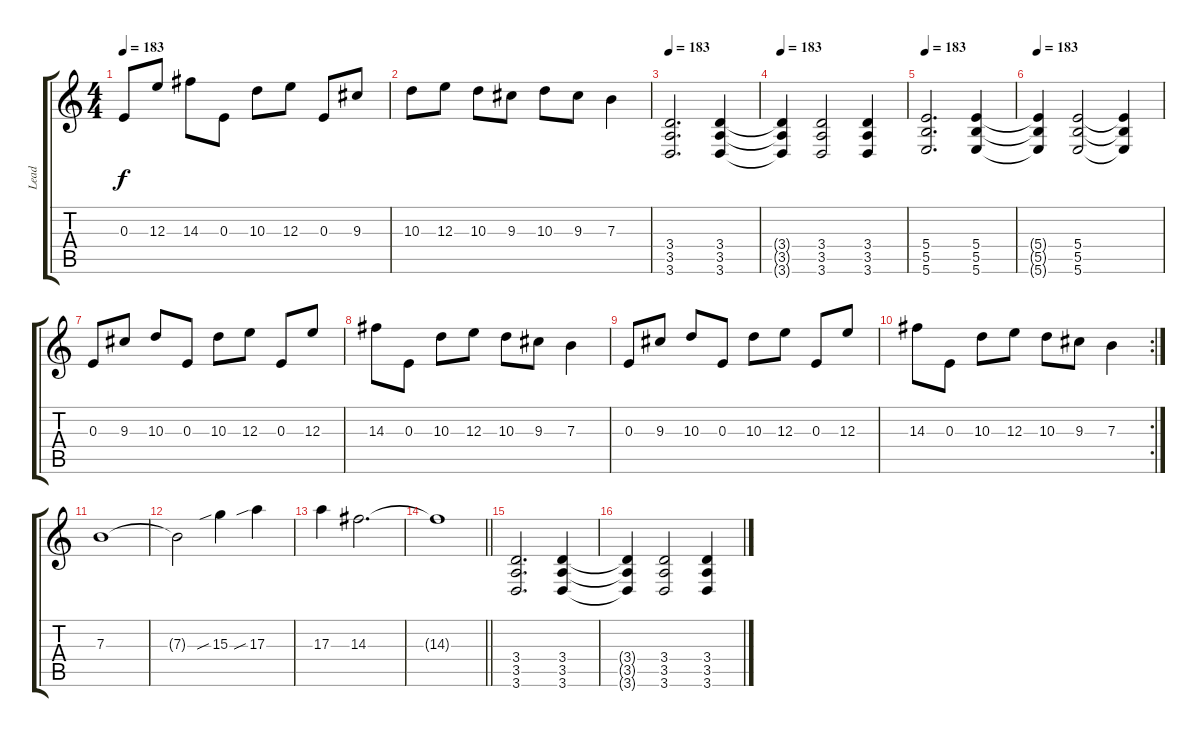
\track ("Lead" "Lead") {instrument overdrivenguitar}
\staff {score tabs}
\tuning (Db4 Ab3 E3 B2 Gb2 B1) {hide}
\ts (4 4)
\tempo 183
\clef g2
\ks c
0.3.8{dy f} 12.3.8 14.3.8 0.3.8 10.3.8 12.3.8 0.3.8 9.3.8 |
10.3.8 12.3.8 10.3.8 9.3.8 10.3.8 9.3.8 7.3.4 |
\tempo 183
(3.4 3.5 3.6).2{d} (3.4 3.5 3.6).4 |
\tempo 183
(3.4{t} 3.5{t} 3.6{t}).4 (3.4 3.5 3.6).2 (3.4 3.5 3.6).4 |
\tempo 183
(5.4 5.5 5.6).2{d} (5.4 5.5 5.6).4 |
\tempo 183
(5.4{t} 5.5{t} 5.6{t}).4 (5.4 5.5 5.6).2 (5.4{t} 5.5{t} 5.6{t}).4 |
0.3.8 9.3.8 10.3.8 0.3.8 10.3.8 12.3.8 0.3.8 12.3.8 |
14.3.8 0.3.8 10.3.8 12.3.8 10.3.8 9.3.8 7.3.4 |
0.3.8 9.3.8 10.3.8 0.3.8 10.3.8 12.3.8 0.3.8 12.3.8 |
\rc 2
14.3.8 0.3.8 10.3.8 12.3.8 10.3.8 9.3.8 7.3.4 |
7.3.1 |
7.3{t}.2 15.3{sib}.4 17.3{sib}.4 |
17.3.4 14.3.2{d} |
\barLineRight lightlight
14.3{t}.1 |
(3.4 3.5 3.6).2{d} (3.4 3.5 3.6).4 |
(3.4{t} 3.5{t} 3.6{t}).4 (3.4 3.5 3.6).2 (3.4 3.5 3.6).4
